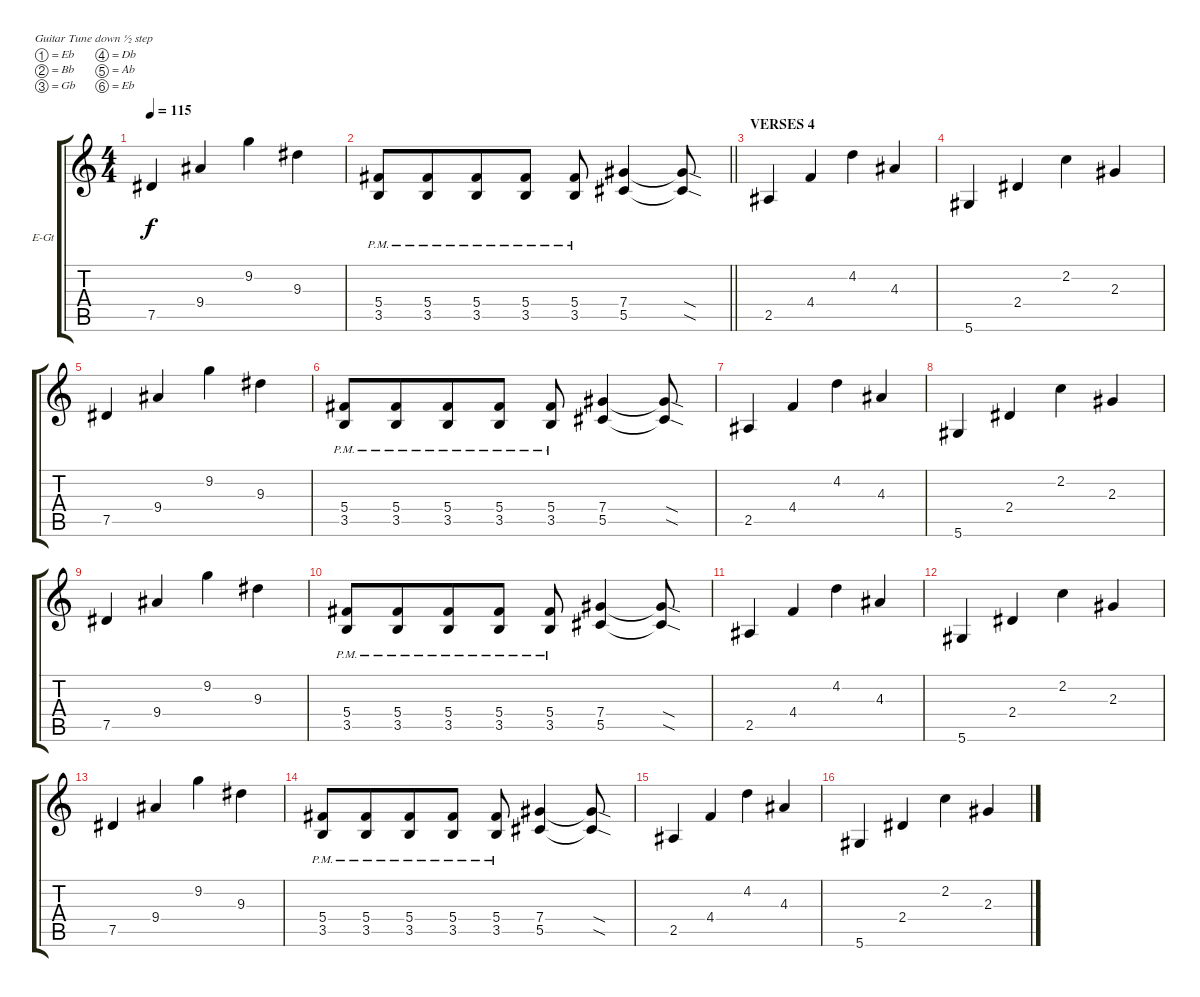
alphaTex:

\bracketExtendMode groupsimilarinstruments
\firstSystemTrackNameOrientation horizontal
\otherSystemsTrackNameOrientation horizontal
\track ("Gtr - Rhythm" "E-Gt") {instrument overdrivenguitar}
\staff {score tabs}
\tuning (Eb4 Bb3 Gb3 Db3 Ab2 Eb2)
\ts (4 4)
\tempo 115
\clef g2
\ks aminor
7.5.4{dy f} 9.4.4 9.2.4 9.3.4 |
\barLineRight lightlight
(5.4{pm} 3.5{pm}).8 (5.4{pm} 3.5{pm}).8{beam merge} (5.4{pm} 3.5{pm}).8 (5.4{pm} 3.5{pm}).8 (5.4{pm} 3.5{pm}).8 (7.4 5.5).4 (7.4{sod t} 5.5{sod t}).8 |
\section ("" "VERSES 4")
2.5.4 4.4.4 4.2.4 4.3.4 |
5.6.4 2.4.4 2.2.4 2.3.4 |
7.5.4 9.4.4 9.2.4 9.3.4 |
(5.4{pm} 3.5{pm}).8 (5.4{pm} 3.5{pm}).8{beam merge} (5.4{pm} 3.5{pm}).8 (5.4{pm} 3.5{pm}).8 (5.4{pm} 3.5{pm}).8 (7.4 5.5).4 (7.4{sod t} 5.5{sod t}).8 |
2.5.4 4.4.4 4.2.4 4.3.4 |
5.6.4 2.4.4 2.2.4 2.3.4 |
7.5.4 9.4.4 9.2.4 9.3.4 |
(5.4{pm} 3.5{pm}).8 (5.4{pm} 3.5{pm}).8{beam merge} (5.4{pm} 3.5{pm}).8 (5.4{pm} 3.5{pm}).8 (5.4{pm} 3.5{pm}).8 (7.4 5.5).4 (7.4{sod t} 5.5{sod t}).8 |
2.5.4 4.4.4 4.2.4 4.3.4 |
5.6.4 2.4.4 2.2.4 2.3.4 |
7.5.4 9.4.4 9.2.4 9.3.4 |
(5.4{pm} 3.5{pm}).8 (5.4{pm} 3.5{pm}).8{beam merge} (5.4{pm} 3.5{pm}).8 (5.4{pm} 3.5{pm}).8 (5.4{pm} 3.5{pm}).8 (7.4 5.5).4 (7.4{sod t} 5.5{sod t}).8 |
2.5.4 4.4.4 4.2.4 4.3.4 |
5.6.4 2.4.4 2.2.4 2.3.4
